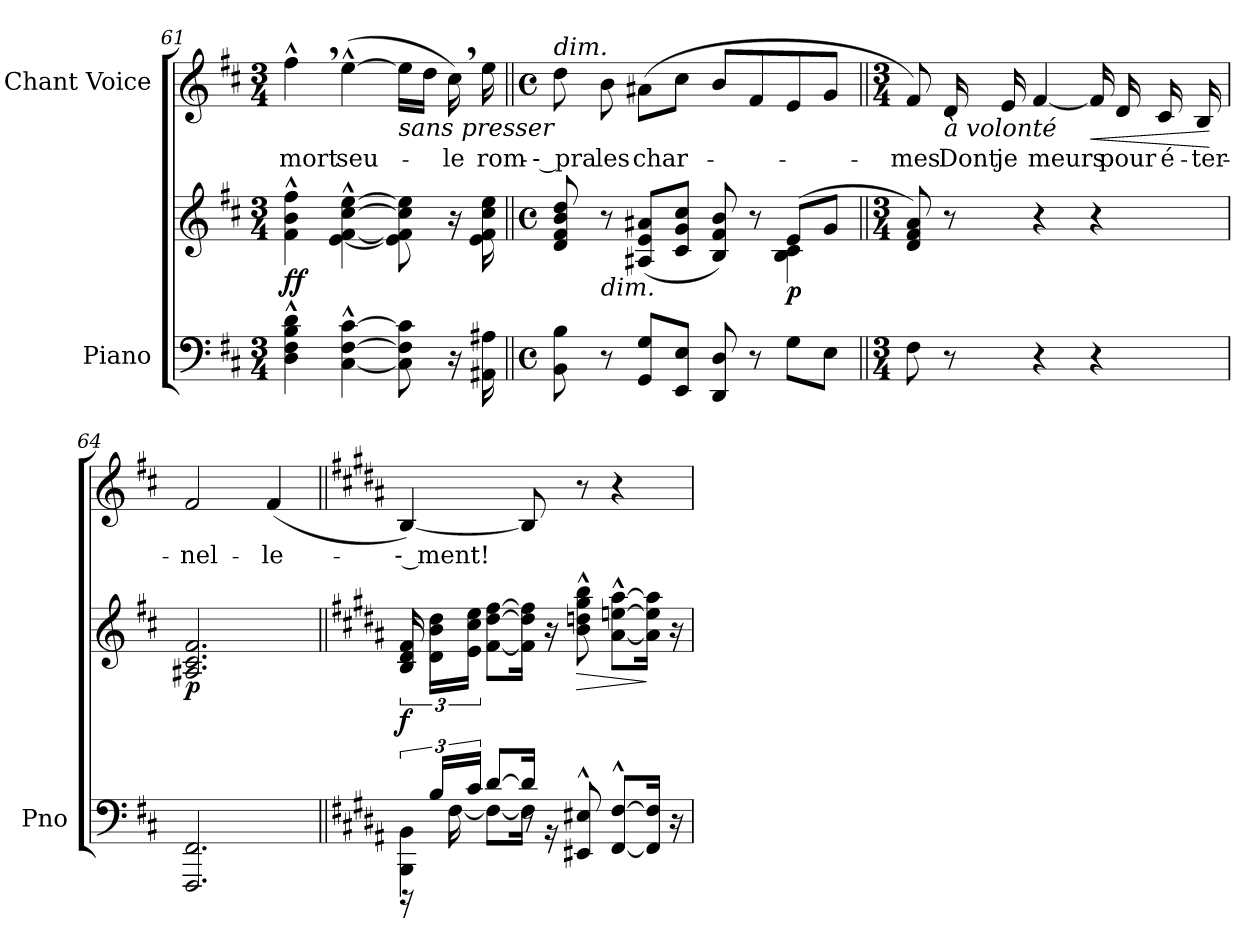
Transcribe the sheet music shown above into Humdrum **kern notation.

**kern	**kern	**dynam	**kern	**text	**dynam
*part2	*part2	*part2	*part1	*part1	*part1
*staff3	*staff2	*staff2/3	*staff1	*staff1	*staff1
*I"Piano	*	*	*I"Chant Voice	*	*
*I'Pno	*	*	*	*	*
*clefF4	*clefG2	*	*clefG2	*	*
*k[f#c#]	*k[f#c#]	*	*k[f#c#]	*	*
*M3/4	*M3/4	*	*M3/4	*	*
=61	=61	=61	=61	=61	=61
!	!	!LO:DY:b	!	!LO:LY:b	!
4D\^^ 4F#\^^ 4B\^^ 4d\^^	4f#\^^ 4b\^^ 4ff#\^^	ff	4ff#^^,\	mort	.
!	!	!	!	!LO:LY:b	!
[4C#\^^ [4F#\^^ [4c#\^^	[4e\^^ [4f#\^^ [4cc#\^^ [4ee\^^	.	([<4ee^^\	seu-	.
!	!	!	!LO:TX:b:i:t=sans presser	!	!
8C#\] 8F#\] 8c#\]	8e\] 8f#\] 8cc#\] 8ee\]	.	16ee\LL]	.	.
.	.	.	16dd\JJ	.	.
!	!	!	!	!LO:LY:b	!
16r	16r	.	16cc#,\)	-le	.
!	!	!	!	!LO:LY:b	!
16AA#X\ 16A#X\	16e\ 16f#\ 16cc#\ 16ee\	.	16ee\	rom-	.
!!LO:LB:g=z
=62||	=62||	=62||	=62||	=62||	=62||
*M4/4	*M4/4	*	*M4/4	*	*
*met(c)	*met(c)	*	*met(c)	*	*
*	*^	*	*	*	*
!	!	!	!	!LO:TX:a:i:t=dim.	!	!
!	!	!	!	!	!LO:LY:b	!
8BB\ 8B\	8d/ 8f#/ 8b/ 8dd/	2.ryy	.	8dd\	-- pra	.
!	!LO:TX:b:i:t=dim.	!	!	!	!	!
!	!	!	!	!	!LO:LY:b	!
8r	8r	.	.	8b\	les	.
!	!	!	!	!	!LO:LY:b	!
8GG/ 8G/L	(8A#X/ 8e/ 8a#X/L	.	.	(8a#X\L	char-	.
8EE/ 8E/J	8c#/ 8g/ 8cc#/J	.	.	8cc#\J	.	.
8DD/ 8D/	8B/ 8f#/ 8b/)	.	.	8b/L	.	.
8r	8r	.	.	8f#/	.	.
!	!	!	!LO:DY:b	!	!	!
8G\L	(>8e/L	4B\ 4c#\	p	8e/	.	.
8E\J	8g/J	.	.	8g/J	.	.
*	*v	*v	*	*	*	*
=63||	=63||	=63||	=63||	=63||	=63||
*M3/4	*M3/4	*	*M3/4	*	*
!	!	!	!	!LO:LY:b	!
8F#\	8d/ 8f#/ 8a/)	.	8f#/)	-mes	.
!	!	!	!LO:TX:b:i:t=à volonté	!	!
!	!	!	!	!LO:LY:b	!
8r	8r	.	16d/	Dont	.
!	!	!	!	!LO:LY:b	!
.	.	.	16e/	je	.
!	!	!	!	!LO:LY:b	!
4r	4r	.	[4f#/	meurs	.
!	!	!	!	!	!LO:HP:b
4r	4r	.	16f#/]	.	<
!	!	!	!	!LO:LY:b	!
.	.	.	16d/	pour	.
!	!	!	!	!LO:LY:b	!
.	.	.	16c#/	é-	.
!	!	!	!	!LO:LY:b	!
.	.	.	16B/	-ter-	.
.	.	.	.	.	[
=64	=64	=64	=64	=64	=64
!	!	!LO:DY:b	!	!LO:LY:b	!
2.FFF#/ 2.FF#/	2.A#X/ 2.c#/ 2.f#/	p	2f#/	-nel-	.
!	!	!	!	!LO:LY:b	!
.	.	.	(4f#/	-le-	.
!!LO:LB:g=z
=65||	=65||	=65||	=65||	=65||	=65||
*k[f#c#g#d#a#]	*k[f#c#g#d#a#]	*	*k[f#c#g#d#a#]	*	*
*^	*	*	*	*	*
*	*^	*	*	*	*	*
!	!	!	!	!LO:DY:b	!	!LO:LY:b	!
4BBB\ 4BB\	16ryy	24r	24B/ 24d#/ 24f#/	f	[4B/)	-- ment!	.
.	.	24B/LL	24d#\ 24b\ 24dd#\LL	.	.	.	.
.	[16F#\	.	.	.	.	.	.
.	.	24c#/JJ	24e\ 24cc#\ 24ee\JJ	.	.	.	.
.	8F#\L_	[8d#/L	[8f#\ [<8dd#\ [8ff#\L	.	.	.	.
8r	16F#\Jk]	16d#/Jk]	16f#\] 16dd#\] 16ff#\]Jk	.	8B/]	.	.
.	16r	16ryy	16r	.	.	.	.
!	!	!	!	!LO:HP:b	!	!	!
8EE#X/^^ 8E#X/^^	8ryy	8ryy	8b\^^ 8ddn\^^ 8gg#\^^ 8bb\^^	>	8r	.	.
[<8FF#/^^ [8F#/^^L	4ryy	4ryy	[8a#\^^ [<8een\^^ [8aa#\^^L	.	4r	.	.
16FF#/] 16F#/]Jk	.	.	16a#\] 16ee\] 16aa#\]Jk	]	.	.	.
16r	.	.	16r	.	.	.	.
*v	*v	*v	*	*	*	*	*
=	=	=	=	=	=
*-	*-	*-	*-	*-	*-
